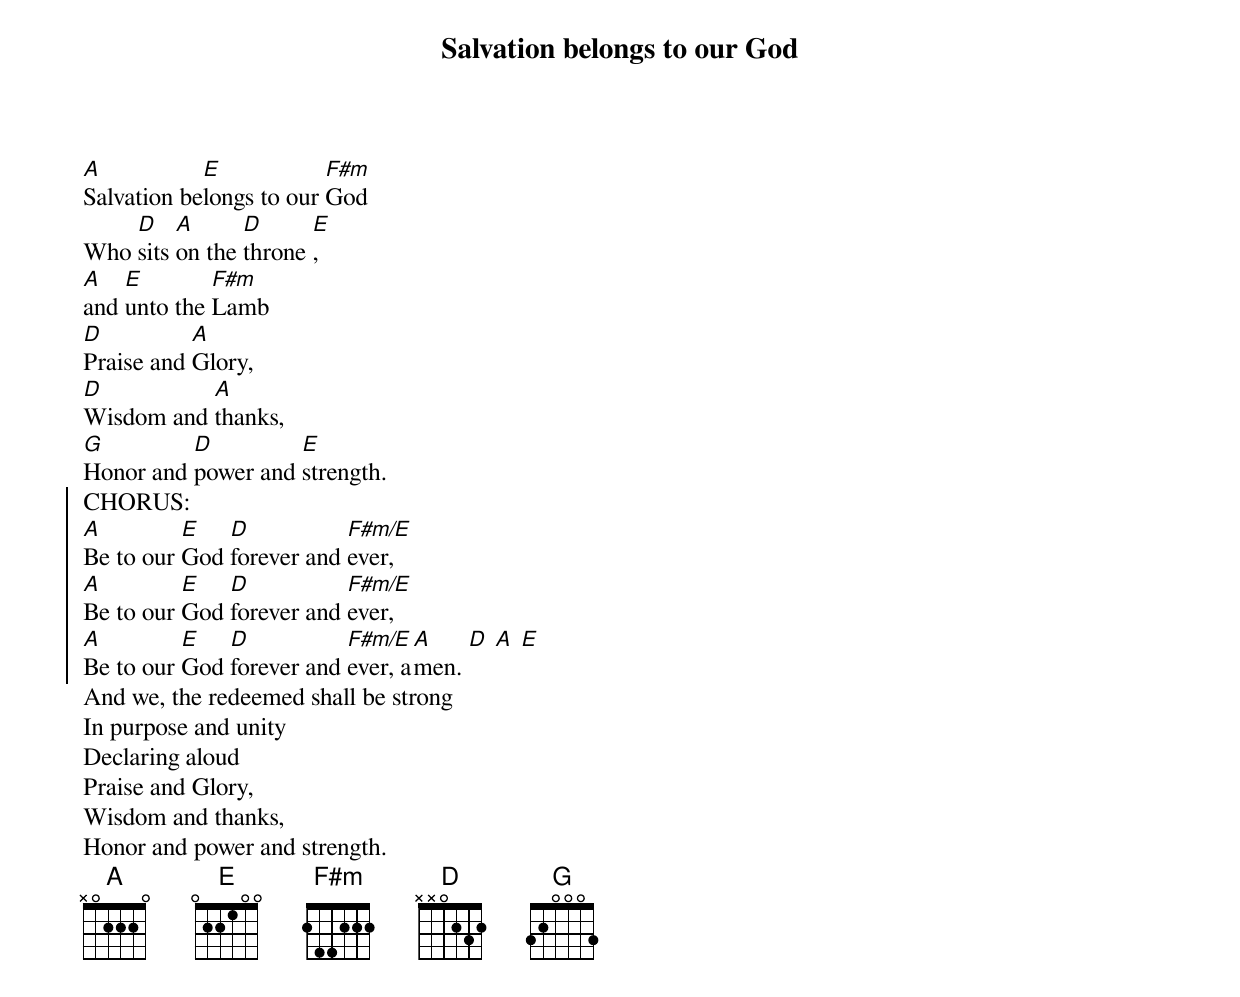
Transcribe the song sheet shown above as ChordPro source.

{t: Salvation belongs to our God}

[A]Salvation be[E]longs to our [F#m]God
Who [D]sits [A]on the [D]throne [E],
[A]and [E]unto the [F#m]Lamb
[D]Praise and [A]Glory,
[D]Wisdom and [A]thanks,
[G]Honor and [D]power and [E]strength.
{soc}
CHORUS:
[A]Be to our [E]God [D]forever and [F#m/E]ever,
[A]Be to our [E]God [D]forever and [F#m/E]ever,
[A]Be to our [E]God [D]forever and [F#m/E]ever, a[A]men. [D] [A] [E]
{eoc}
And we, the redeemed shall be strong
In purpose and unity
Declaring aloud
Praise and Glory,
Wisdom and thanks,
Honor and power and strength.
